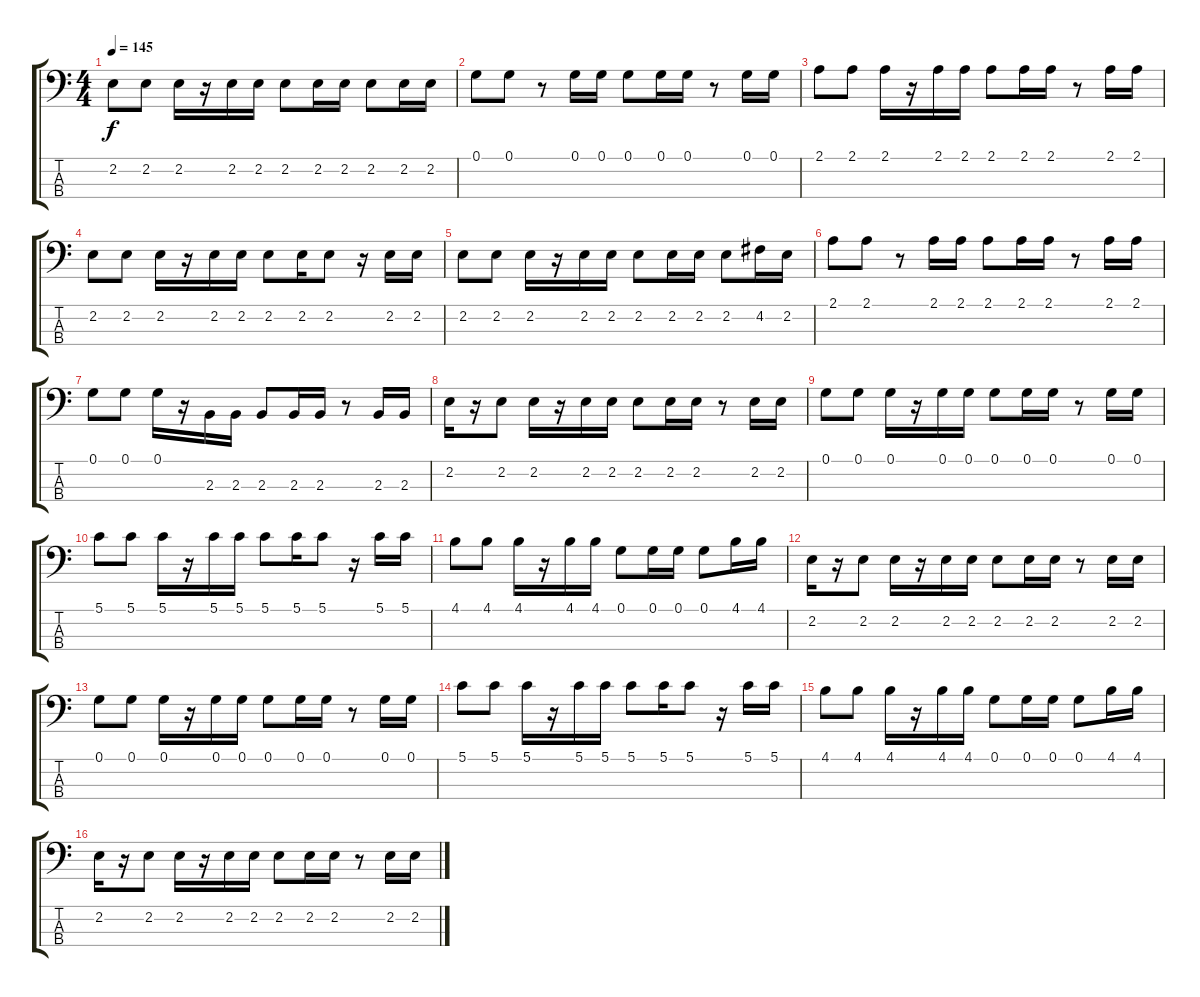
\track "" {instrument electricbassfinger}
\staff {score tabs}
\tuning (G2 D2 A1 E1) {hide}
\ts (4 4)
\tempo 145
\clef f4
\ks c
2.2.8{dy f} 2.2.8 2.2.16 r.16 2.2.16 2.2.16 2.2.8 2.2.16 2.2.16 2.2.8 2.2.16 2.2.16 |
0.1.8 0.1.8 r.8 0.1.16 0.1.16 0.1.8 0.1.16 0.1.16 r.8 0.1.16 0.1.16 |
2.1.8 2.1.8 2.1.16 r.16 2.1.16 2.1.16 2.1.8 2.1.16 2.1.16 r.8 2.1.16 2.1.16 |
2.2.8 2.2.8 2.2.16 r.16 2.2.16 2.2.16 2.2.8 2.2.16 2.2.8 r.16 2.2.16 2.2.16 |
2.2.8 2.2.8 2.2.16 r.16 2.2.16 2.2.16 2.2.8 2.2.16 2.2.16 2.2.8 4.2.16 2.2.16 |
2.1.8 2.1.8 r.8 2.1.16 2.1.16 2.1.8 2.1.16 2.1.16 r.8 2.1.16 2.1.16 |
0.1.8 0.1.8 0.1.16 r.16 2.3.16 2.3.16 2.3.8 2.3.16 2.3.16 r.8 2.3.16 2.3.16 |
2.2.16 r.16 2.2.8 2.2.16 r.16 2.2.16 2.2.16 2.2.8 2.2.16 2.2.16 r.8 2.2.16 2.2.16 |
0.1.8 0.1.8 0.1.16 r.16 0.1.16 0.1.16 0.1.8 0.1.16 0.1.16 r.8 0.1.16 0.1.16 |
5.1.8 5.1.8 5.1.16 r.16 5.1.16 5.1.16 5.1.8 5.1.16 5.1.8 r.16 5.1.16 5.1.16 |
4.1.8 4.1.8 4.1.16 r.16 4.1.16 4.1.16 0.1.8 0.1.16 0.1.16 0.1.8 4.1.16 4.1.16 |
2.2.16 r.16 2.2.8 2.2.16 r.16 2.2.16 2.2.16 2.2.8 2.2.16 2.2.16 r.8 2.2.16 2.2.16 |
0.1.8 0.1.8 0.1.16 r.16 0.1.16 0.1.16 0.1.8 0.1.16 0.1.16 r.8 0.1.16 0.1.16 |
5.1.8 5.1.8 5.1.16 r.16 5.1.16 5.1.16 5.1.8 5.1.16 5.1.8 r.16 5.1.16 5.1.16 |
4.1.8 4.1.8 4.1.16 r.16 4.1.16 4.1.16 0.1.8 0.1.16 0.1.16 0.1.8 4.1.16 4.1.16 |
2.2.16 r.16 2.2.8 2.2.16 r.16 2.2.16 2.2.16 2.2.8 2.2.16 2.2.16 r.8 2.2.16 2.2.16
